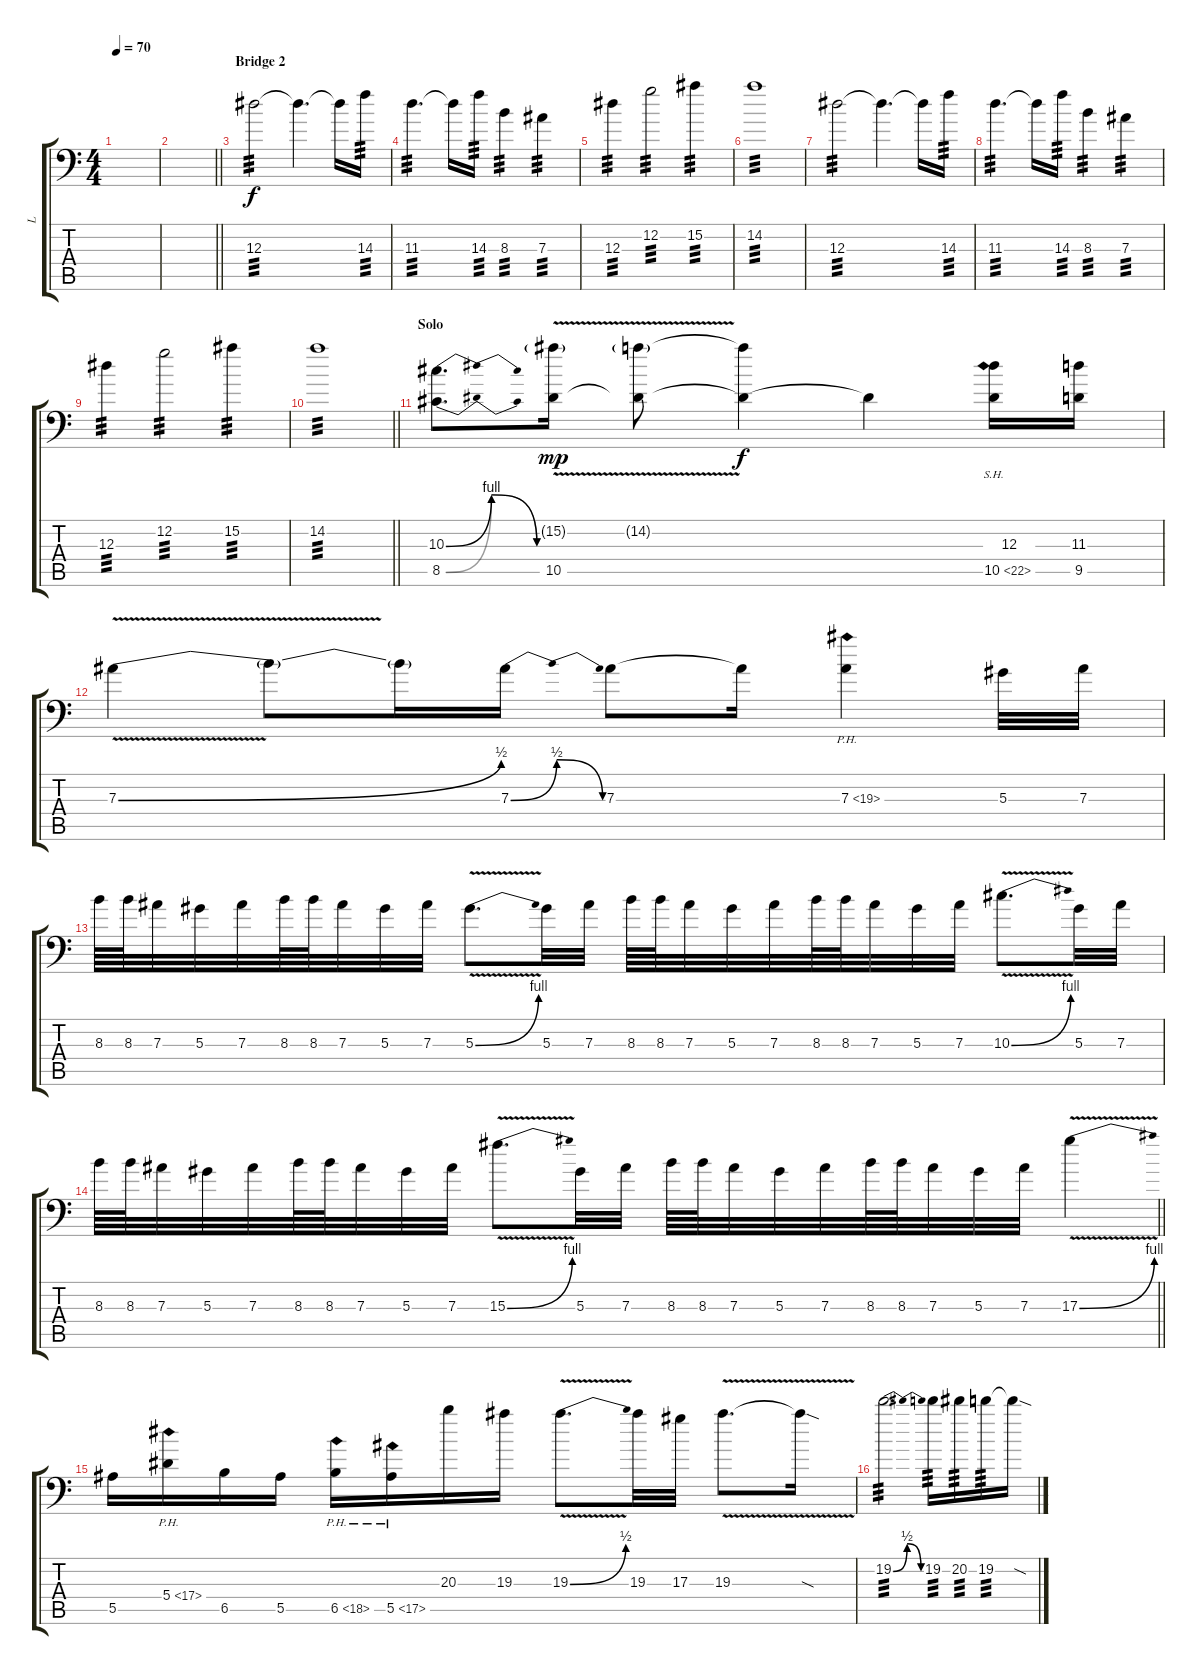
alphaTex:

\track ("L" "L") {instrument distortionguitar}
\staff {score tabs}
\tuning (C4 G3 Eb3 Bb2 F2 Bb1) {hide}
\ts (4 4)
\tempo 70
\clef f4
\ks c
|
\barLineRight lightlight
|
\section ("" "Bridge 2")
12.3.2{tp 3} 12.3{t}.4{d} 12.3{t}.16 14.3.16{tp 3} |
11.3.4{d tp 3} 11.3{t}.16 14.3.16{tp 3} 8.3.4{tp 3} 7.3.4{tp 3} |
12.3.4{tp 3} 12.2.2{tp 3} 15.2.4{tp 3} |
14.2.1{tp 3} |
12.3.2{tp 3} 12.3{t}.4{d} 12.3{t}.16 14.3.16{tp 3} |
11.3.4{d tp 3} 11.3{t}.16 14.3.16{tp 3} 8.3.4{tp 3} 7.3.4{tp 3} |
12.3.4{tp 3} 12.2.2{tp 3} 15.2.4{tp 3} |
\barLineRight lightlight
14.2.1{tp 3} |
\section ("" "Solo")
(10.3{be (bendrelease 0 0 15 4 45 4 60 0)} 8.5{be (bendrelease 0 0 15 4 45 4 60 0)}).8{d} (15.2{g} 10.5{v}).16{dy mp} (14.2{g} 10.5{t}).8 (14.2{t} 10.5{t}).4{dy f} 10.5{t}.4 (12.3 10.5{sh 12}).16 (11.3 9.5).16 |
7.3{be (bend 0 0 60 2) v}.4 7.3{t}.8 7.3{t}.16 7.3{be (bendrelease 0 0 29 2 29 2 60 0)}.16 7.3.8 7.3{t}.16 7.3{ph 12}.4 5.3.32 7.3.32 |
8.3.64 8.3.64 7.3.32 5.3.32 7.3.32 8.3.64 8.3.64 7.3.32 5.3.32 7.3.32 5.3{be (bend 0 0 60 4) v}.8{d} 5.3.32 7.3.32 8.3.64 8.3.64 7.3.32 5.3.32 7.3.32 8.3.64 8.3.64 7.3.32 5.3.32 7.3.32 10.3{be (bend 0 0 60 4) v}.8{d} 5.3.32 7.3.32 |
\barLineRight lightlight
8.3.64 8.3.64 7.3.32 5.3.32 7.3.32 8.3.64 8.3.64 7.3.32 5.3.32 7.3.32 15.3{be (bend 0 0 60 4) v}.8{d} 5.3.32 7.3.32 8.3.64 8.3.64 7.3.32 5.3.32 7.3.32 8.3.64 8.3.64 7.3.32 5.3.32 7.3.32 17.3{be (bend 0 0 60 4) v}.4 |
5.5.16 5.4{ph 12}.16 6.5.16 5.5.16 6.5{ph 12}.16 5.5{ph 12}.16 20.3.16 19.3.16 19.3{be (bend 0 0 60 2) v}.8{d} 19.3.32 17.3.32 19.3{v}.8{d} 19.3{sod t}.16 |
19.2{be (bendrelease 0 0 15 2 50 2 60 0)}.2{d tp 3} 19.2.16{tp 3} 20.2.16{tp 3} 19.2.16{tp 3} 19.2{sod t}.16
